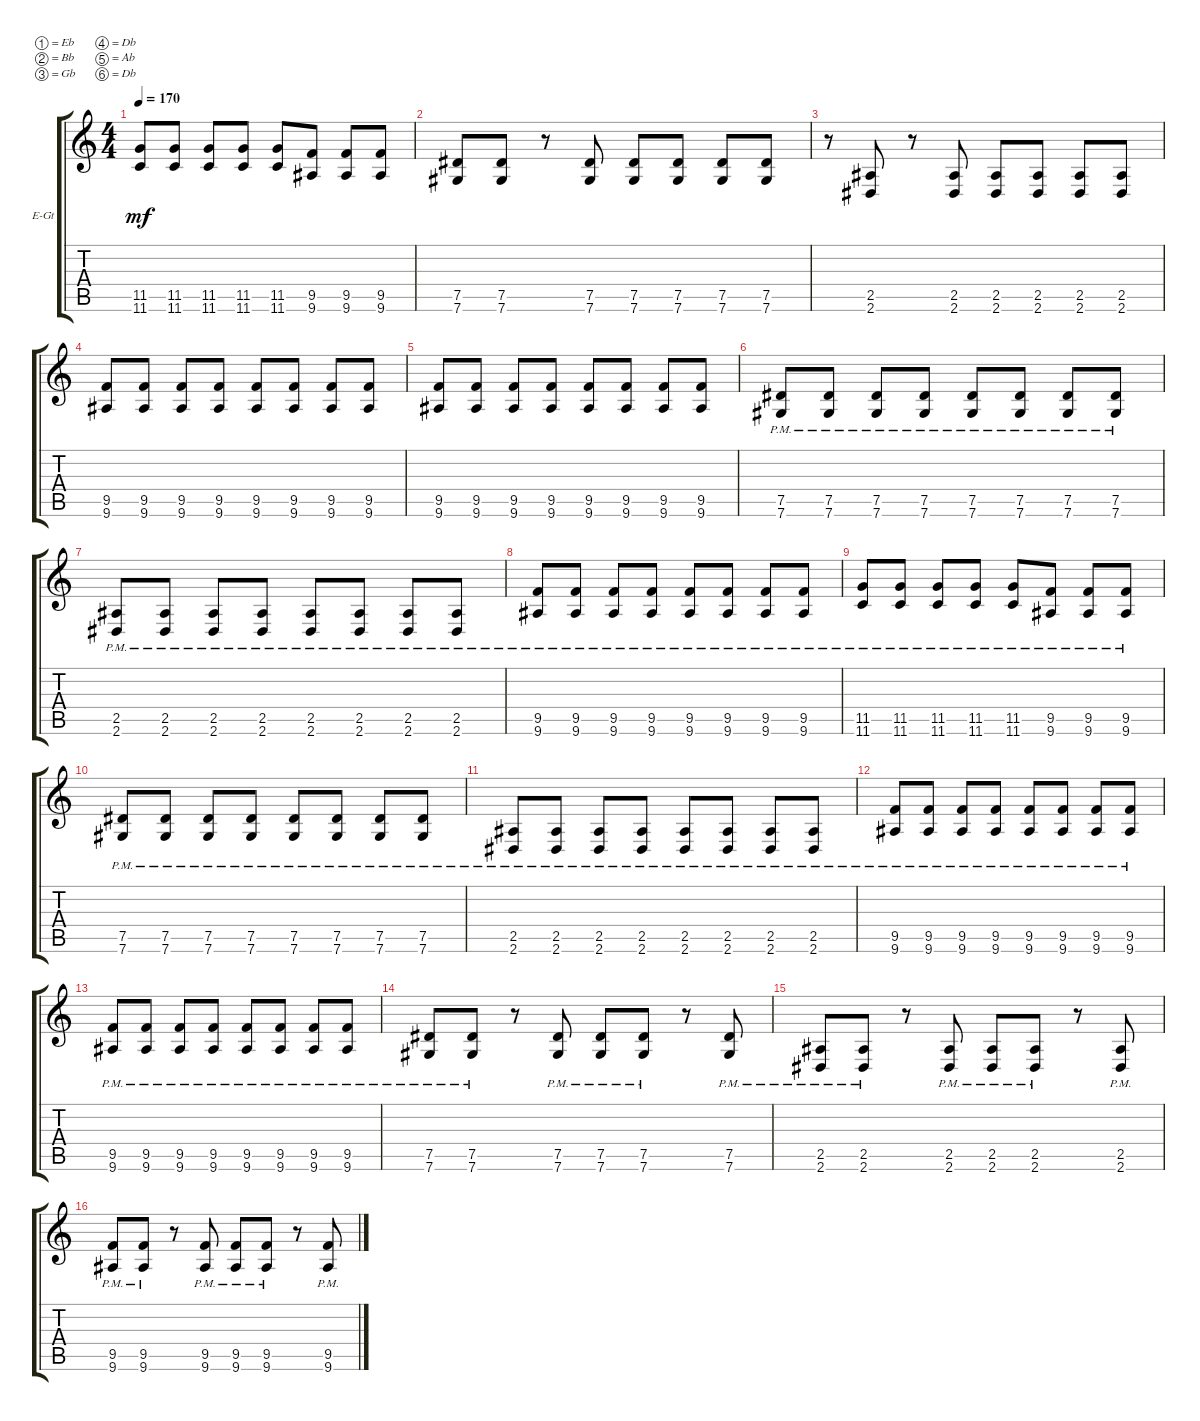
\defaultSystemsLayout 4
\bracketExtendMode groupsimilarinstruments
\firstSystemTrackNameOrientation horizontal
\otherSystemsTrackNameOrientation horizontal
\track ("Electric Guitar" "E-Gt") {instrument distortionguitar}
\staff {score tabs}
\tuning (Eb4 Bb3 Gb3 Db3 Ab2 Db2)
\ts (4 4)
\tempo 170
\clef g2
\ks c
(11.6 11.5).8{dy mf} (11.6 11.5).8 (11.6 11.5).8 (11.6 11.5).8 (11.6 11.5).8 (9.6 9.5).8 (9.6 9.5).8 (9.6 9.5).8 |
(7.6 7.5).8 (7.6 7.5).8 r.8 (7.6 7.5).8 (7.6 7.5).8 (7.6 7.5).8 (7.6 7.5).8 (7.6 7.5).8 |
r.8 (2.6 2.5).8 r.8 (2.6 2.5).8 (2.6 2.5).8 (2.6 2.5).8 (2.6 2.5).8 (2.6 2.5).8 |
(9.6 9.5).8 (9.6 9.5).8 (9.6 9.5).8 (9.6 9.5).8 (9.6 9.5).8 (9.6 9.5).8 (9.6 9.5).8 (9.6 9.5).8 |
(9.6 9.5).8 (9.6 9.5).8 (9.6 9.5).8 (9.6 9.5).8 (9.6 9.5).8 (9.6 9.5).8 (9.6 9.5).8 (9.6 9.5).8 |
(7.6{pm} 7.5{pm}).8 (7.6{pm} 7.5{pm}).8 (7.6{pm} 7.5{pm}).8 (7.6{pm} 7.5{pm}).8 (7.6{pm} 7.5{pm}).8 (7.6{pm} 7.5{pm}).8 (7.6{pm} 7.5{pm}).8 (7.6{pm} 7.5{pm}).8 |
(2.6{pm} 2.5{pm}).8 (2.6{pm} 2.5{pm}).8 (2.6{pm} 2.5{pm}).8 (2.6{pm} 2.5{pm}).8 (2.6{pm} 2.5{pm}).8 (2.6{pm} 2.5{pm}).8 (2.6{pm} 2.5{pm}).8 (2.6{pm} 2.5{pm}).8 |
(9.6{pm} 9.5{pm}).8 (9.6{pm} 9.5{pm}).8 (9.6{pm} 9.5{pm}).8 (9.6{pm} 9.5{pm}).8 (9.6{pm} 9.5{pm}).8 (9.6{pm} 9.5{pm}).8 (9.6{pm} 9.5{pm}).8 (9.6{pm} 9.5{pm}).8 |
(11.6{pm} 11.5{pm}).8 (11.6{pm} 11.5{pm}).8 (11.6{pm} 11.5{pm}).8 (11.6{pm} 11.5{pm}).8 (11.6{pm} 11.5{pm}).8 (9.6{pm} 9.5{pm}).8 (9.6{pm} 9.5{pm}).8 (9.6{pm} 9.5{pm}).8 |
(7.6{pm} 7.5{pm}).8 (7.6{pm} 7.5{pm}).8 (7.6{pm} 7.5{pm}).8 (7.6{pm} 7.5{pm}).8 (7.6{pm} 7.5{pm}).8 (7.6{pm} 7.5{pm}).8 (7.6{pm} 7.5{pm}).8 (7.6{pm} 7.5{pm}).8 |
(2.6{pm} 2.5{pm}).8 (2.6{pm} 2.5{pm}).8 (2.6{pm} 2.5{pm}).8 (2.6{pm} 2.5{pm}).8 (2.6{pm} 2.5{pm}).8 (2.6{pm} 2.5{pm}).8 (2.6{pm} 2.5{pm}).8 (2.6{pm} 2.5{pm}).8 |
(9.6{pm} 9.5{pm}).8 (9.6{pm} 9.5{pm}).8 (9.6{pm} 9.5{pm}).8 (9.6{pm} 9.5{pm}).8 (9.6{pm} 9.5{pm}).8 (9.6{pm} 9.5{pm}).8 (9.6{pm} 9.5{pm}).8 (9.6{pm} 9.5{pm}).8 |
(9.6{pm} 9.5{pm}).8 (9.6{pm} 9.5{pm}).8 (9.6{pm} 9.5{pm}).8 (9.6{pm} 9.5{pm}).8 (9.6{pm} 9.5{pm}).8 (9.6{pm} 9.5{pm}).8 (9.6{pm} 9.5{pm}).8 (9.6{pm} 9.5{pm}).8 |
(7.6{pm} 7.5{pm}).8 (7.6{pm} 7.5{pm}).8 r.8 (7.6{pm} 7.5{pm}).8 (7.6{pm} 7.5{pm}).8 (7.6{pm} 7.5{pm}).8 r.8 (7.6{pm} 7.5{pm}).8 |
(2.6{pm} 2.5{pm}).8 (2.6{pm} 2.5{pm}).8 r.8 (2.6{pm} 2.5{pm}).8 (2.6{pm} 2.5{pm}).8 (2.6{pm} 2.5{pm}).8 r.8 (2.6{pm} 2.5{pm}).8 |
(9.6{pm} 9.5{pm}).8 (9.6{pm} 9.5{pm}).8 r.8 (9.6{pm} 9.5{pm}).8 (9.6{pm} 9.5{pm}).8 (9.6{pm} 9.5{pm}).8 r.8 (9.6{pm} 9.5{pm}).8
